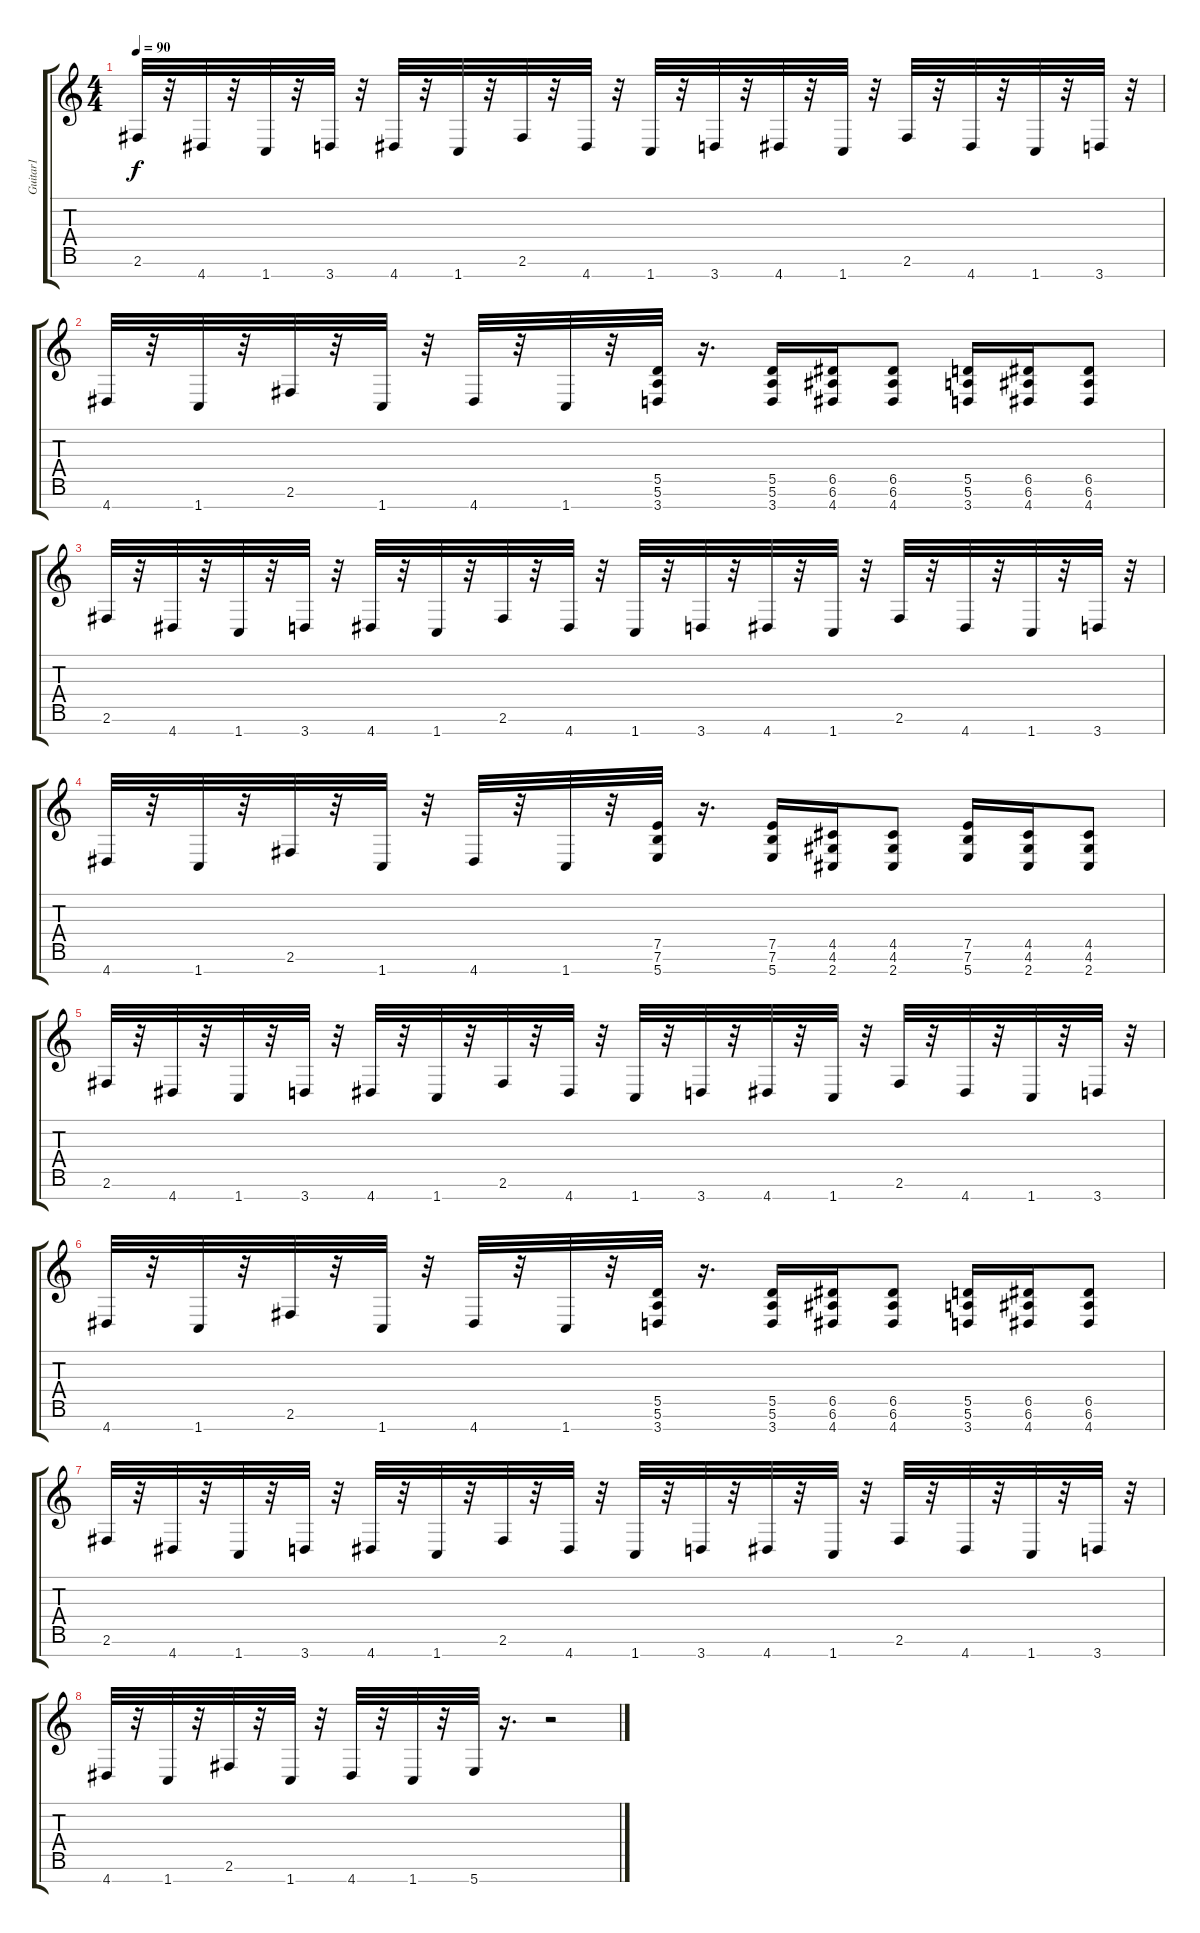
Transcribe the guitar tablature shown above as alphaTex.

\track ("Guitar1" "Guitar1") {instrument distortionguitar}
\staff {score tabs}
\tuning (E4 B3 G3 D3 A2 E2 B1) {hide}
\ts (4 4)
\tempo 90
\clef g2
\ks c
2.6.32{dy f instrument distortionguitar} r.32 4.7.32 r.32 1.7.32 r.32 3.7.32 r.32 4.7.32 r.32 1.7.32 r.32 2.6.32 r.32 4.7.32 r.32 1.7.32 r.32 3.7.32 r.32 4.7.32 r.32 1.7.32 r.32 2.6.32 r.32 4.7.32 r.32 1.7.32 r.32 3.7.32 r.32 |
4.7.32 r.32 1.7.32 r.32 2.6.32 r.32 1.7.32 r.32 4.7.32 r.32 1.7.32 r.32 (5.5 5.6 3.7).32 r.16{d} (5.5 5.6 3.7).16 (6.5 6.6 4.7).16 (6.5 6.6 4.7).8 (5.5 5.6 3.7).16 (6.5 6.6 4.7).16 (6.5 6.6 4.7).8 |
2.6.32 r.32 4.7.32 r.32 1.7.32 r.32 3.7.32 r.32 4.7.32 r.32 1.7.32 r.32 2.6.32 r.32 4.7.32 r.32 1.7.32 r.32 3.7.32 r.32 4.7.32 r.32 1.7.32 r.32 2.6.32 r.32 4.7.32 r.32 1.7.32 r.32 3.7.32 r.32 |
4.7.32 r.32 1.7.32 r.32 2.6.32 r.32 1.7.32 r.32 4.7.32 r.32 1.7.32 r.32 (7.5 7.6 5.7).32 r.16{d} (7.5 7.6 5.7).16 (4.5 4.6 2.7).16 (4.5 4.6 2.7).8 (7.5 7.6 5.7).16 (4.5 4.6 2.7).16 (4.5 4.6 2.7).8 |
2.6.32 r.32 4.7.32 r.32 1.7.32 r.32 3.7.32 r.32 4.7.32 r.32 1.7.32 r.32 2.6.32 r.32 4.7.32 r.32 1.7.32 r.32 3.7.32 r.32 4.7.32 r.32 1.7.32 r.32 2.6.32 r.32 4.7.32 r.32 1.7.32 r.32 3.7.32 r.32 |
4.7.32 r.32 1.7.32 r.32 2.6.32 r.32 1.7.32 r.32 4.7.32 r.32 1.7.32 r.32 (5.5 5.6 3.7).32 r.16{d} (5.5 5.6 3.7).16 (6.5 6.6 4.7).16 (6.5 6.6 4.7).8 (5.5 5.6 3.7).16 (6.5 6.6 4.7).16 (6.5 6.6 4.7).8 |
2.6.32 r.32 4.7.32 r.32 1.7.32 r.32 3.7.32 r.32 4.7.32 r.32 1.7.32 r.32 2.6.32 r.32 4.7.32 r.32 1.7.32 r.32 3.7.32 r.32 4.7.32 r.32 1.7.32 r.32 2.6.32 r.32 4.7.32 r.32 1.7.32 r.32 3.7.32 r.32 |
4.7.32 r.32 1.7.32 r.32 2.6.32 r.32 1.7.32 r.32 4.7.32 r.32 1.7.32 r.32 5.7.32 r.16{d} r.2
